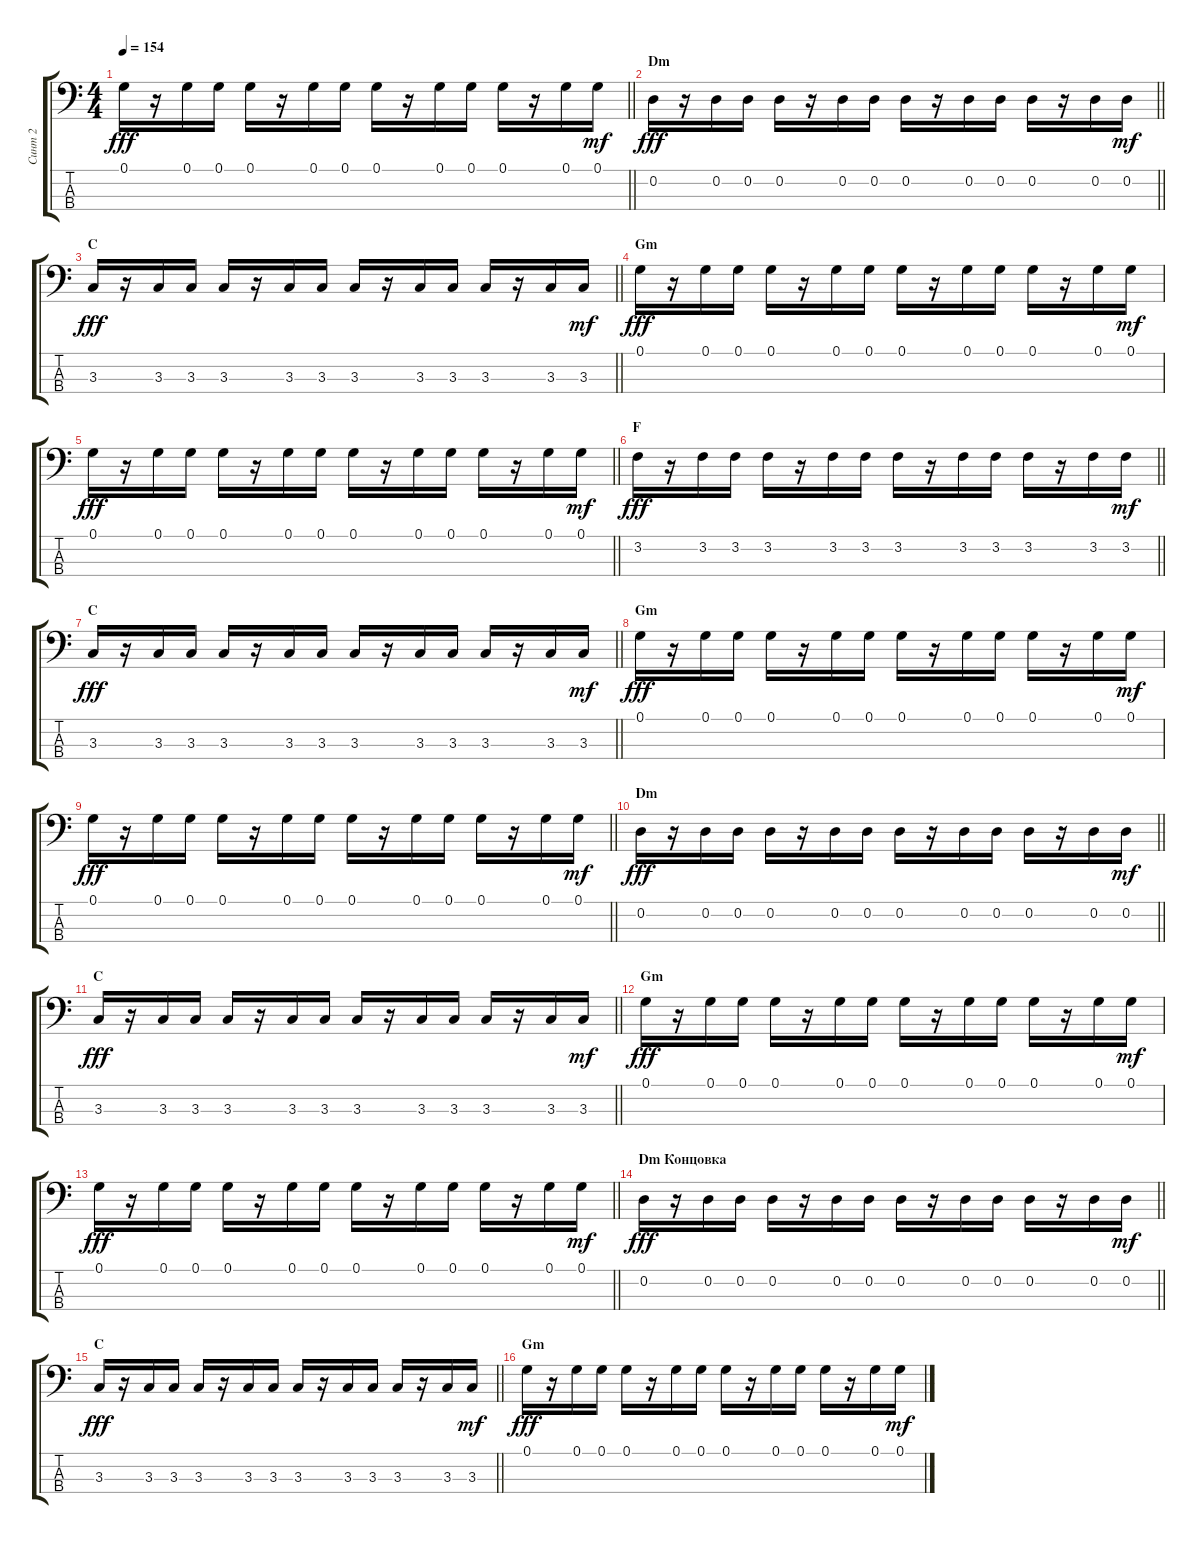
\track ("Синт 2" "Синт 2") {instrument synthbass2}
\staff {score tabs}
\tuning (G2 D2 A1 E1) {hide}
\ts (4 4)
\tempo 154
\clef f4
\barLineRight lightlight
\ks c
0.1.16{dy fff} r.16 0.1.16 0.1.16 0.1.16 r.16 0.1.16 0.1.16 0.1.16 r.16 0.1.16 0.1.16 0.1.16 r.16 0.1.16 0.1.16{dy mf} |
\section ("" "Dm")
\barLineRight lightlight
0.2.16{dy fff} r.16 0.2.16 0.2.16 0.2.16 r.16 0.2.16 0.2.16 0.2.16 r.16 0.2.16 0.2.16 0.2.16 r.16 0.2.16 0.2.16{dy mf} |
\section ("" "C")
\barLineRight lightlight
3.3.16{dy fff} r.16 3.3.16 3.3.16 3.3.16 r.16 3.3.16 3.3.16 3.3.16 r.16 3.3.16 3.3.16 3.3.16 r.16 3.3.16 3.3.16{dy mf} |
\section ("" "Gm")
0.1.16{dy fff} r.16 0.1.16 0.1.16 0.1.16 r.16 0.1.16 0.1.16 0.1.16 r.16 0.1.16 0.1.16 0.1.16 r.16 0.1.16 0.1.16{dy mf} |
\barLineRight lightlight
0.1.16{dy fff} r.16 0.1.16 0.1.16 0.1.16 r.16 0.1.16 0.1.16 0.1.16 r.16 0.1.16 0.1.16 0.1.16 r.16 0.1.16 0.1.16{dy mf} |
\section ("" "F")
\barLineRight lightlight
3.2.16{dy fff} r.16 3.2.16 3.2.16 3.2.16 r.16 3.2.16 3.2.16 3.2.16 r.16 3.2.16 3.2.16 3.2.16 r.16 3.2.16 3.2.16{dy mf} |
\section ("" "C")
\barLineRight lightlight
3.3.16{dy fff} r.16 3.3.16 3.3.16 3.3.16 r.16 3.3.16 3.3.16 3.3.16 r.16 3.3.16 3.3.16 3.3.16 r.16 3.3.16 3.3.16{dy mf} |
\section ("" "Gm")
0.1.16{dy fff} r.16 0.1.16 0.1.16 0.1.16 r.16 0.1.16 0.1.16 0.1.16 r.16 0.1.16 0.1.16 0.1.16 r.16 0.1.16 0.1.16{dy mf} |
\barLineRight lightlight
0.1.16{dy fff} r.16 0.1.16 0.1.16 0.1.16 r.16 0.1.16 0.1.16 0.1.16 r.16 0.1.16 0.1.16 0.1.16 r.16 0.1.16 0.1.16{dy mf} |
\section ("" "Dm")
\barLineRight lightlight
0.2.16{dy fff} r.16 0.2.16 0.2.16 0.2.16 r.16 0.2.16 0.2.16 0.2.16 r.16 0.2.16 0.2.16 0.2.16 r.16 0.2.16 0.2.16{dy mf} |
\section ("" "C")
\barLineRight lightlight
3.3.16{dy fff} r.16 3.3.16 3.3.16 3.3.16 r.16 3.3.16 3.3.16 3.3.16 r.16 3.3.16 3.3.16 3.3.16 r.16 3.3.16 3.3.16{dy mf} |
\section ("" "Gm")
0.1.16{dy fff} r.16 0.1.16 0.1.16 0.1.16 r.16 0.1.16 0.1.16 0.1.16 r.16 0.1.16 0.1.16 0.1.16 r.16 0.1.16 0.1.16{dy mf} |
\barLineRight lightlight
0.1.16{dy fff} r.16 0.1.16 0.1.16 0.1.16 r.16 0.1.16 0.1.16 0.1.16 r.16 0.1.16 0.1.16 0.1.16 r.16 0.1.16 0.1.16{dy mf} |
\section ("" "Dm Концовка")
\barLineRight lightlight
0.2.16{dy fff} r.16 0.2.16 0.2.16 0.2.16 r.16 0.2.16 0.2.16 0.2.16 r.16 0.2.16 0.2.16 0.2.16 r.16 0.2.16 0.2.16{dy mf} |
\section ("" "C")
\barLineRight lightlight
3.3.16{dy fff} r.16 3.3.16 3.3.16 3.3.16 r.16 3.3.16 3.3.16 3.3.16 r.16 3.3.16 3.3.16 3.3.16 r.16 3.3.16 3.3.16{dy mf} |
\section ("" "Gm")
0.1.16{dy fff} r.16 0.1.16 0.1.16 0.1.16 r.16 0.1.16 0.1.16 0.1.16 r.16 0.1.16 0.1.16 0.1.16 r.16 0.1.16 0.1.16{dy mf}
